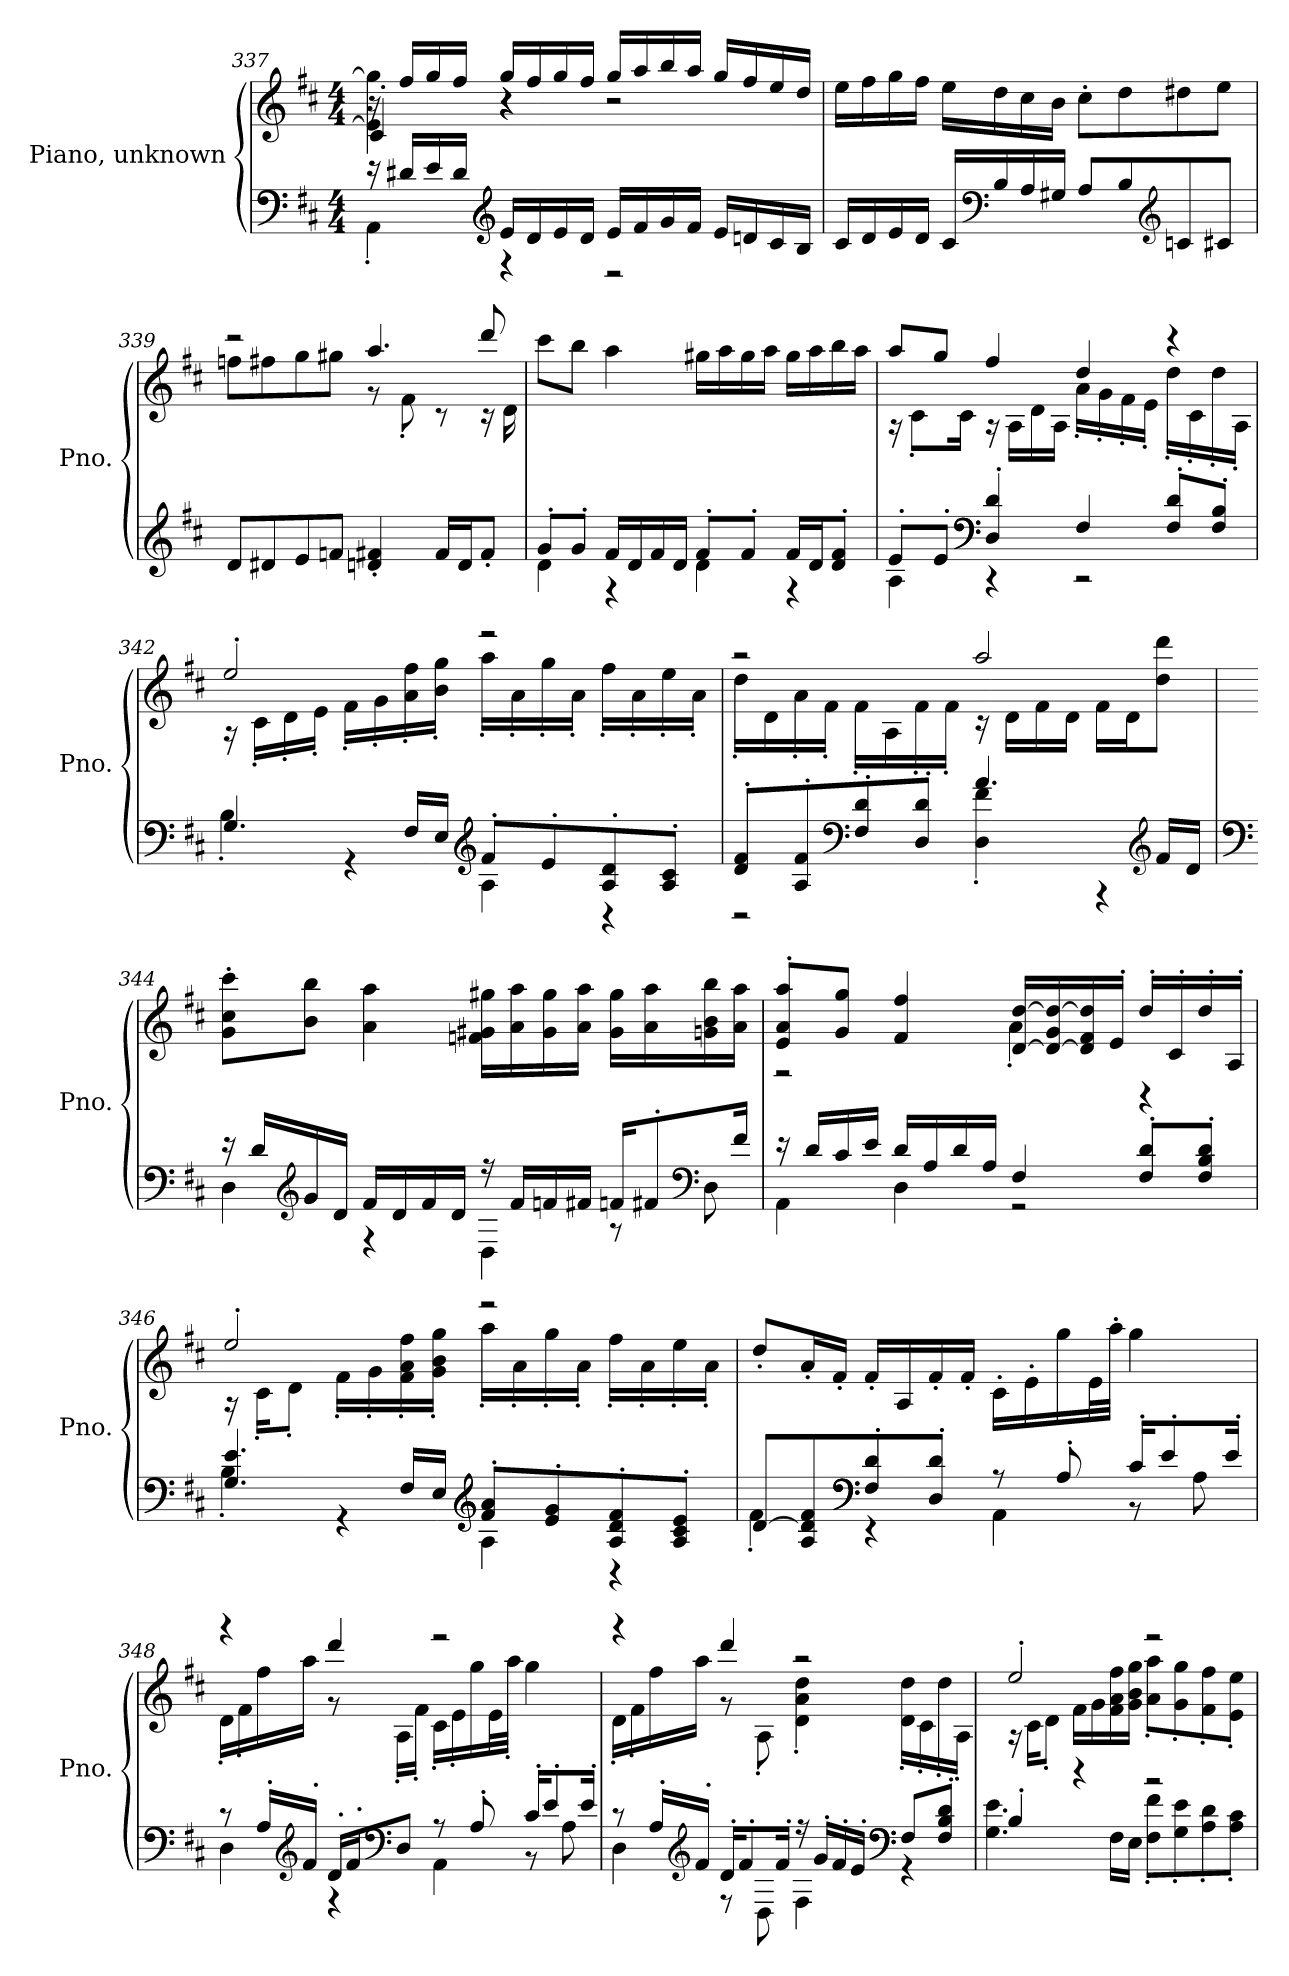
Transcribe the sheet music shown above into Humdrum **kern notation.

**kern	**kern
*part1	*part1
*staff2	*staff1
*I"Piano, unknown	*
*I'Pno.	*
!!LO:LB:g=z
*clefF4	*clefG2
*k[f#c#]	*k[f#c#]
*M4/4	*M4/4
=337	=337
*^	*^
*	*	*	*^
16r	4AA'\	16r	4e\] 4gg\]	4c#'/
16d#X/LL	.	16ff#/LL	.	.
16e/	.	16gg/	.	.
16d#/JJ	.	16ff#/JJ	.	.
*clefG2	*	*	*	*
16e/LL	4r	16gg/LL	4r	4r
16d#/	.	16ff#/	.	.
16e/	.	16gg/	.	.
16d#/JJ	.	16ff#/JJ	.	.
16e/LL	2r	16gg/LL	2r	2r
16f#/	.	16aa/	.	.
16g/	.	16bb/	.	.
16f#/JJ	.	16aa/JJ	.	.
16e/LL	.	16gg/LL	.	.
16dn/	.	16ff#/	.	.
16c#/	.	16ee/	.	.
16B/JJ	.	16dd/JJ	.	.
*v	*v	*	*	*
*	*v	*v	*v
=338	=338
16c#/LL	16ee\LL
16d/	16ff#\
16e/	16gg\
16d/JJ	16ff#\JJ
16c#/LL	16ee\LL
*clefF4	*
16B/	16dd\
16A/	16cc#\
16G#X/JJ	16b\JJ
8A/L	8cc#'\L
8B/	8dd\
*clefG2	*
8cn/	8dd#X\
8c#X/J	8ee\J
!!LO:LB:g=z
=339	=339
*	*^
8d/L	2r	8ffn\L
8d#X/	.	8ff#X\
8e/	.	8gg\
8fn/J	.	8gg#X\J
4dn/' 4f#X/'	4.aa/	8r
.	.	8f#'\
16f#/LL	.	8r
16d/J	.	.
8f#'/J	8ddd/	16r
.	.	16d\
*	*v	*v
=340	=340
*^	*
8g'/L	4d\	8ccc#\L
8g'/J	.	8bb\J
16f#/LL	4r	4aa\
16d/	.	.
16f#/	.	.
16d/JJ	.	.
8f#'/L	4d\	16gg#X\LL
.	.	16aa\
8f#'/J	.	16gg#\
.	.	16aa\JJ
16f#/LL	4r	16gg#\LL
16d/J	.	16aa\
8d/' 8f#/'J	.	16bb\
.	.	16aa\JJ
!!LO:LB:g=z
=341	=341	=341
*	*	*^
8e'/L	4A\	8aa/L	16r
.	.	.	8c#'\L
8e'/J	.	8gg/J	.
.	.	.	16c#\Jk
*clefF4	*	*	*
4D/' 4d/'	4r	4ff#/	16r
.	.	.	16A\LL
.	.	.	16d\
.	.	.	16A\JJ
4F#/	2r	4dd/	16a'\LL
.	.	.	16g'\
.	.	.	16f#'\
.	.	.	16e'\JJ
8F#/' 8d/'L	.	4r	16dd'\LL
.	.	.	16c#'\
8F#/' 8B/'J	.	.	16dd'\
.	.	.	16A'\JJ
=342	=342	=342	=342
4.G/	4B'\	2ee'/	16r
.	.	.	16c#'\LL
.	.	.	16d'\
.	.	.	16e'\JJ
.	4r	.	16f#'\LL
.	.	.	16g'\
16F#/LL	.	.	16a\' 16ff#\'
16E/JJ	.	.	16b\' 16gg\'JJ
*clefG2	*	*	*
8f#'/L	4A\	2r	16aa'\LL
.	.	.	16a'\
8e'/	.	.	16gg'\
.	.	.	16a'\JJ
8A/' 8d/'	4r	.	16ff#'\LL
.	.	.	16a'\
8A/' 8c#/'J	.	.	16ee'\
.	.	.	16a'\JJ
!!LO:LB:g=z	!!
=343	=343	=343	=343
8d/' 8f#/'L	2r	2r	16dd'\LL
.	.	.	16d\
8A/' 8f#/'	.	.	16a'\
.	.	.	16f#'\JJ
*clefF4	*	*	*
8F#/' 8d/'	.	.	16f#'\LL
.	.	.	16A\
8D/' 8d/'J	.	.	16f#'\
.	.	.	16f#'\JJ
4.a/	4D\' 4f#\'	2aa/	16r
.	.	.	16d\LL
.	.	.	16f#\
.	.	.	16d\JJ
.	4r	.	16f#\LL
.	.	.	16d\J
*clefG2	*	*	*
16f#/LL	.	.	8dd\ 8ddd\J
16d/JJ	.	.	.
*	*	*v	*v
=344	=344	=344
*clefF4	*	*
16r	4D\	8g\' 8cc#\' 8ccc#\'L
16d/LL	.	.
*clefG2	*	*
16g/	.	8b\ 8bb\J
16d/JJ	.	.
16f#/LL	4r	4a\ 4aa\
16d/	.	.
16f#/	.	.
16d/JJ	.	.
16r	4D\	16fn\ 16g#X\ 16gg#X\LL
16f#/LL	.	16a\ 16aa\
16fn/	.	16g#\ 16gg#\
16f#X/JJ	.	16a\ 16aa\JJ
16fn/KL	8r	16g#\ 16gg#\LL
8f#X'/	.	16a\ 16aa\
*clefF4	*	*
.	8D\	16gn\ 16b\ 16bb\
16f#/Jk	.	16a\ 16aa\JJ
!!LO:PB:g=z
=345	=345	=345
*	*	*^
16r	4AA\	8e/' 8a/' 8aa/'L	2r
16d/LL	.	.	.
16c#/	.	8g/ 8gg/J	.
16e/JJ	.	.	.
16d/LL	4D\	4f#/ 4ff#/	.
16A/	.	.	.
16d/	.	.	.
16A/JJ	.	.	.
4F#/	2r	[16d/ [16dd/LL	4a'\
.	.	16d/_ 16g/ 16dd/_	.
.	.	16d/] 16f#/ 16dd/]	.
.	.	16e'/JJ	.
8F#/' 8d/'L	.	16dd'/LL	4r
.	.	16c#'/	.
8F#/' 8B/' 8d/'J	.	16dd'/	.
.	.	16A'/JJ	.
=346	=346	=346	=346
4.G/ 4.e/	4B'\	2ee'/	16r
.	.	.	16c#'\KL
.	.	.	8d'\J
.	4r	.	16f#'\LL
.	.	.	16g'\
16F#/LL	.	.	16f#\' 16a\' 16ff#\'
16E/JJ	.	.	16g\' 16b\' 16gg\'JJ
*clefG2	*	*	*
8f#/' 8a/'L	4A\	2r	16aa'\LL
.	.	.	16a'\
8e/' 8g/'	.	.	16gg'\
.	.	.	16a'\JJ
8A/' 8d/' 8f#/'	4r	.	16ff#'\LL
.	.	.	16a'\
8A/' 8c#/' 8e/'J	.	.	16ee'\
.	.	.	16a'\JJ
*	*	*v	*v
!!LO:LB:g=z
=347	=347	=347
[8d/L	4f#'\	8dd'/L
8A/ 8d/] 8f#/	.	16a'/L
.	.	16f#'/JJ
*clefF4	*	*
8F#/' 8d/'	4r	16f#'/LL
.	.	16A/
8D/' 8d/'J	.	16f#'/
.	.	16f#'/JJ
8r	4AA\	16c#'\LL
.	.	16e'\
8A'/	.	16gg\
.	.	32e\L
.	.	32aa'\JJJ
16c#'/KL	8r	4gg\
8e'/	.	.
.	8A\	.
16e'/Jk	.	.
=348	=348	=348
*	*	*^
8r	4D\	4r	16d'\LL
.	.	.	16f#'\
16A'/LL	.	.	16ff#\
*clefG2	*	*	*
16f#'/JJ	.	.	16aa\JJ
16d'/LL	4r	4ddd/	8r
16f#'/J	.	.	.
*clefF4	*	*	*
8D/J	.	.	16A'\LL
.	.	.	16f#'\JJ
8r	4AA\	2r	16c#'\LL
.	.	.	16e'\
8A'/	.	.	16gg\
.	.	.	32e\L
.	.	.	32aa'\JJJ
16c#'/KL	8r	.	4gg\
8e'/	.	.	.
.	8A\	.	.
16e'/Jk	.	.	.
!!LO:LB:g=z	!!
=349	=349	=349	=349
8r	4D\	4r	16d'\LL
.	.	.	16f#'\
16A'/LL	.	.	16ff#\
*clefG2	*	*	*
16f#'/JJ	.	.	16aa\JJ
16d'/KL	8r	4ddd/	8r
8f#'/	.	.	.
.	8D\	.	8A'\
16f#'/Jk	.	.	.
16r	4F#\	2r	4d\' 4a\' 4dd\'
16g'/LL	.	.	.
16f#'/	.	.	.
16e'/JJ	.	.	.
*clefF4	*	*	*
8F#/L	4r	.	16d\' 16dd\'LL
.	.	.	16c#'\
8F#/' 8B/' 8d/'J	.	.	16dd'\
.	.	.	16A'\JJ
=350	=350	=350	=350
4B'/	4.G\ 4.e\	2ee'/	16r
.	.	.	16c#\KL
.	.	.	8d'\J
4r	.	.	16f#\LL
.	.	.	16g\
.	16F#\LL	.	16f#\ 16a\ 16ff#\
.	16E\JJ	.	16g\ 16b\ 16gg\JJ
2r	8F#\' 8f#\'L	2r	8a\' 8aa\'L
.	8G\' 8e\'	.	8g\' 8gg\'
.	8A\' 8d\'	.	8f#\' 8ff#\'
.	8A\' 8c#\'J	.	8e\' 8ee\'J
*v	*v	*	*
*	*v	*v
=	=
*-	*-
